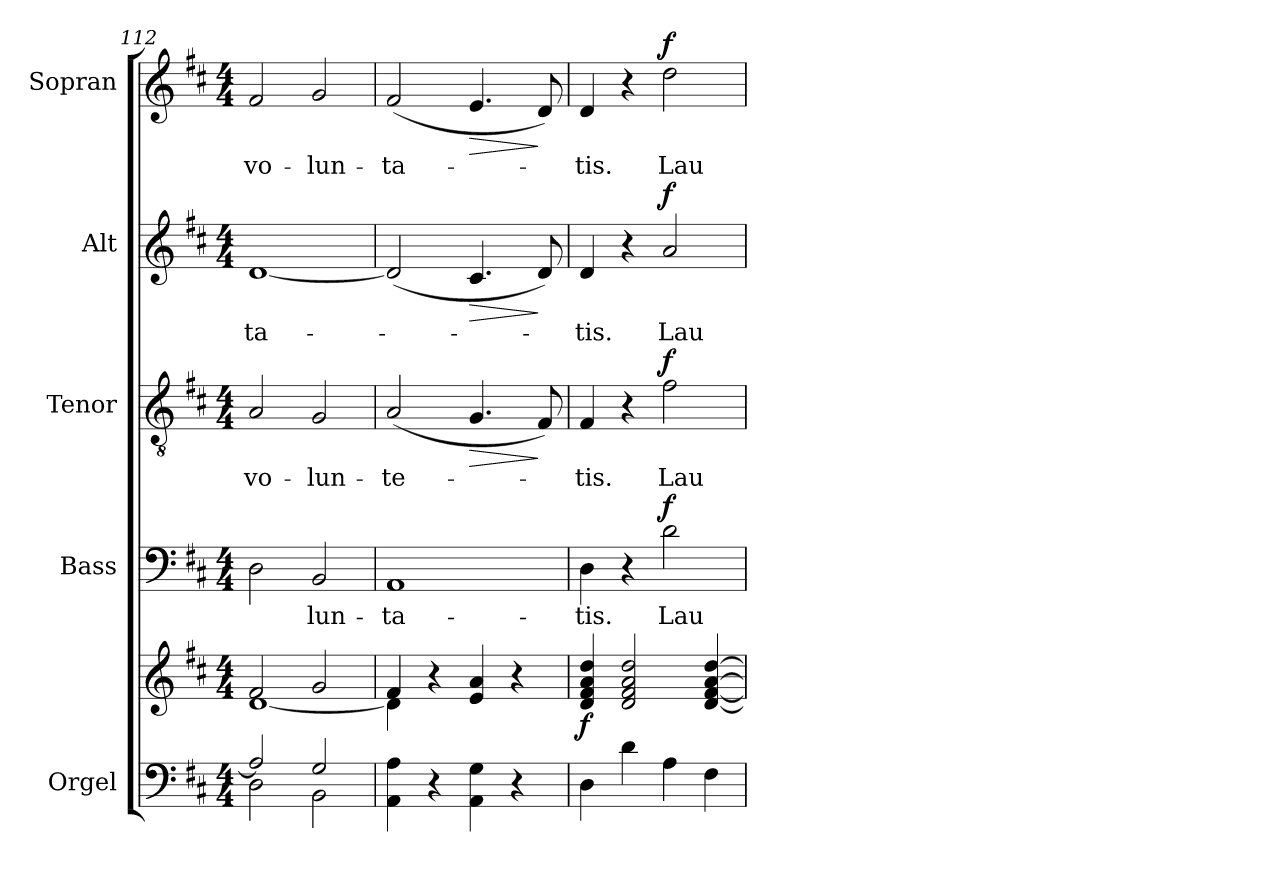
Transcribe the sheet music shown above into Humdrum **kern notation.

**kern	**kern	**dynam	**kern	**text	**dynam	**kern	**text	**dynam	**kern	**text	**dynam	**kern	**text	**dynam
*part5	*part5	*part5	*part4	*part4	*part4	*part3	*part3	*part3	*part2	*part2	*part2	*part1	*part1	*part1
*staff6	*staff5	*staff5/6	*staff4	*staff4	*staff4	*staff3	*staff3	*staff3	*staff2	*staff2	*staff2	*staff1	*staff1	*staff1
*I"Orgel	*	*	*I"Bass	*	*	*I"Tenor	*	*	*I"Alt	*	*	*I"Sopran	*	*
*I'Org.	*	*	*I'B	*	*	*I'T	*	*	*I'A	*	*	*I'S	*	*
*clefF4	*clefG2	*	*clefF4	*	*	*clefGv2	*	*	*clefG2	*	*	*clefG2	*	*
*k[f#c#]	*k[f#c#]	*	*k[f#c#]	*	*	*k[f#c#]	*	*	*k[f#c#]	*	*	*k[f#c#]	*	*
*D:	*D:	*	*D:	*	*	*D:	*	*	*D:	*	*	*D:	*	*
*M4/4	*M4/4	*	*M4/4	*	*	*M4/4	*	*	*M4/4	*	*	*M4/4	*	*
=112	=112	=112	=112	=112	=112	=112	=112	=112	=112	=112	=112	=112	=112	=112
*^	*^	*	*	*	*	*	*	*	*	*	*	*	*	*
!	!	!	!	!	!	!	!	!	!LO:LY:b	!	!	!LO:LY:b	!	!	!LO:LY:b	!
2A/]	2D\	2f#/	[<1d	.	2D\	.	.	2A/	vo-	.	[1d	-ta-	.	2f#/	vo-	.
!	!	!	!	!	!	!LO:LY:b	!	!	!LO:LY:b	!	!	!	!	!	!LO:LY:b	!
2G/	2BB\	2g/	.	.	2BB/	-lun-	.	2G/	-lun-	.	.	.	.	2g/	-lun-	.
=113	=113	=113	=113	=113	=113	=113	=113	=113	=113	=113	=113	=113	=113	=113	=113	=113
!	!	!	!	!	!	!LO:LY:b	!	!	!LO:LY:b	!	!	!	!	!	!LO:LY:b	!
*v	*v	*	*	*	*	*	*	*	*	*	*	*	*	*	*	*
4AA\ 4A\	4f#/	4d\]	.	1AA	-ta-	.	(<2A/	-te-	.	(<2d/]	.	.	(<2f#/	-ta-	.
4r	4r	2.ryy	.	.	.	.	.	.	.	.	.	.	.	.	.
!	!	!	!	!	!	!	!	!	!LO:HP:b	!	!	!LO:HP:b	!	!	!LO:HP:b
4AA\ 4G\	4e/ 4a/	.	.	.	.	.	4.G/	.	>	4.c#/	.	>	4.e/	.	>
4r	4r	.	.	.	.	.	.	.	.	.	.	.	.	.	.
.	.	.	.	.	.	.	8F#/)	.	]	8d/)	.	]	8d/)	.	]
*	*v	*v	*	*	*	*	*	*	*	*	*	*	*	*	*
=114	=114	=114	=114	=114	=114	=114	=114	=114	=114	=114	=114	=114	=114	=114
!	!	!LO:DY:b	!	!LO:LY:b	!	!	!LO:LY:b	!	!	!LO:LY:b	!	!	!LO:LY:b	!
4D\	4d/ 4f#/ 4a/ 4dd/	f	4D\	-tis.	.	4F#/	-tis.	.	4d/	-tis.	.	4d/	-tis.	.
4d\	2d/ 2f#/ 2a/ 2dd/	.	4r	.	.	4r	.	.	4r	.	.	4r	.	.
!	!	!	!	!LO:LY:b	!LO:DY:a	!	!LO:LY:b	!LO:DY:a	!	!LO:LY:b	!LO:DY:a	!	!LO:LY:b	!LO:DY:a
4A\	.	.	2d\	Lau-	f	2f#\	Lau-	f	2a/	Lau-	f	2dd\	Lau-	f
4F#\	[4d/ [4f#/ [4a/ [4dd/	.	.	.	.	.	.	.	.	.	.	.	.	.
=	=	=	=	=	=	=	=	=	=	=	=	=	=	=
*-	*-	*-	*-	*-	*-	*-	*-	*-	*-	*-	*-	*-	*-	*-
